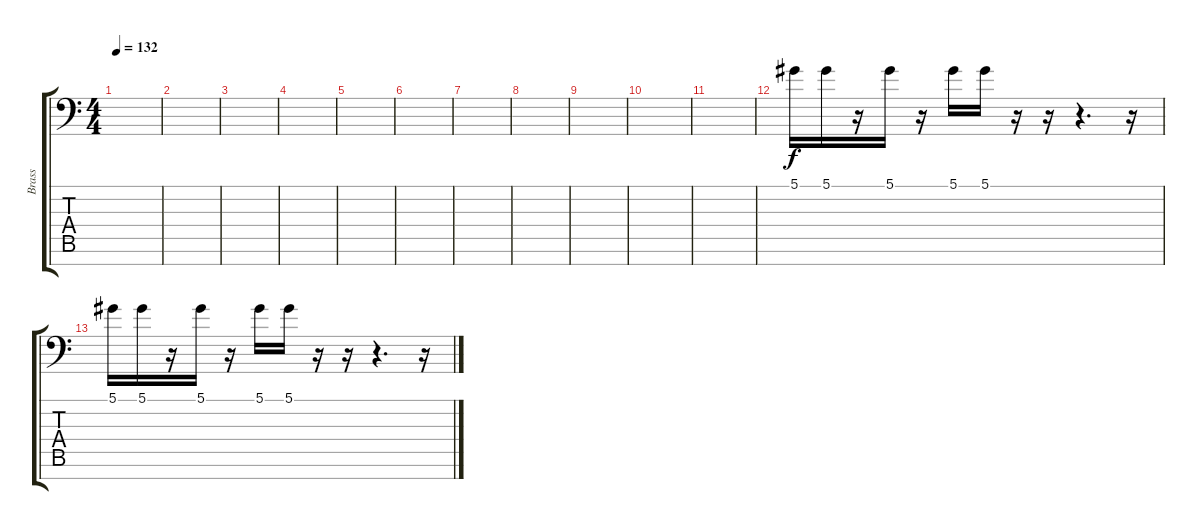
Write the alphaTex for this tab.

\track ("Brass" "Brass") {mute instrument brasssection}
\staff {score tabs}
\tuning (Eb4 Bb3 Gb3 Db3 Ab2 Eb2 Bb1) {hide}
\ts (4 4)
\tempo 132
\clef f4
\ks c
|
|
|
|
|
|
|
|
|
|
|
5.1.16 5.1.16 r.16 5.1.16 r.16 5.1.16 5.1.16 r.16 r.16 r.4{d} r.16 |
5.1.16 5.1.16 r.16 5.1.16 r.16 5.1.16 5.1.16 r.16 r.16 r.4{d} r.16
